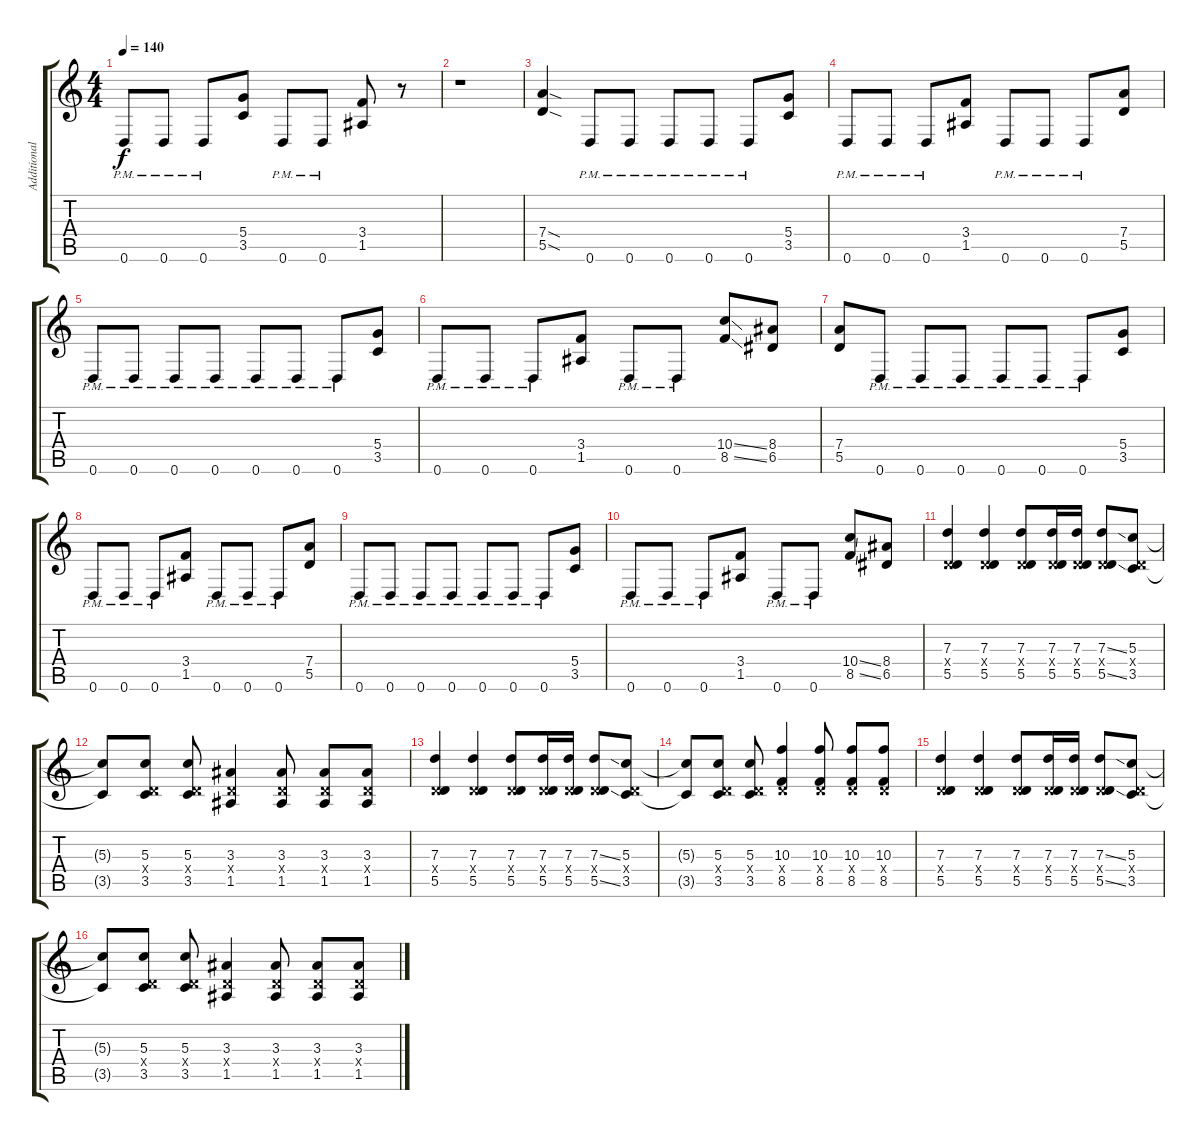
\track ("Additional Guitar" "Additional") {instrument distortionguitar}
\staff {score tabs}
\tuning (E4 B3 G3 D3 A2 D2) {hide}
\ts (4 4)
\tempo 140
\clef g2
\ks c
0.6{pm}.8{dy f} 0.6{pm}.8 0.6{pm}.8 (5.4 3.5).8 0.6{pm}.8 0.6{pm}.8 (3.4 1.5).8 r.8 |
r.1 |
(7.4{sod} 5.5{sod}).4 0.6{pm}.8 0.6{pm}.8 0.6{pm}.8 0.6{pm}.8 0.6{pm}.8 (5.4 3.5).8 |
0.6{pm}.8 0.6{pm}.8 0.6{pm}.8 (3.4 1.5).8 0.6{pm}.8 0.6{pm}.8 0.6{pm}.8 (7.4 5.5).8 |
0.6{pm}.8 0.6{pm}.8 0.6{pm}.8 0.6{pm}.8 0.6{pm}.8 0.6{pm}.8 0.6{pm}.8 (5.4 3.5).8 |
0.6{pm}.8 0.6{pm}.8 0.6{pm}.8 (3.4 1.5).8 0.6{pm}.8 0.6{pm}.8 (10.4{ss} 8.5{ss}).8 (8.4 6.5).8 |
(7.4 5.5).8 0.6{pm}.8 0.6{pm}.8 0.6{pm}.8 0.6{pm}.8 0.6{pm}.8 0.6{pm}.8 (5.4 3.5).8 |
0.6{pm}.8 0.6{pm}.8 0.6{pm}.8 (3.4 1.5).8 0.6{pm}.8 0.6{pm}.8 0.6{pm}.8 (7.4 5.5).8 |
0.6{pm}.8 0.6{pm}.8 0.6{pm}.8 0.6{pm}.8 0.6{pm}.8 0.6{pm}.8 0.6{pm}.8 (5.4 3.5).8 |
0.6{pm}.8 0.6{pm}.8 0.6{pm}.8 (3.4 1.5).8 0.6{pm}.8 0.6{pm}.8 (10.4{ss} 8.5{ss}).8 (8.4 6.5).8 |
(7.3 0.4{x} 5.5).4 (7.3 0.4{x} 5.5).4 (7.3 0.4{x} 5.5).8 (7.3 0.4{x} 5.5).16 (7.3 0.4{x} 5.5).16 (7.3{ss} 0.4{x} 5.5{ss}).8 (5.3 0.4{x} 3.5).8 |
(5.3{t} 3.5{t}).8 (5.3 0.4{x} 3.5).8 (5.3 0.4{x} 3.5).8 (3.3 0.4{x} 1.5).4 (3.3 0.4{x} 1.5).8 (3.3 0.4{x} 1.5).8 (3.3 0.4{x} 1.5).8 |
(7.3 0.4{x} 5.5).4 (7.3 0.4{x} 5.5).4 (7.3 0.4{x} 5.5).8 (7.3 0.4{x} 5.5).16 (7.3 0.4{x} 5.5).16 (7.3{ss} 0.4{x} 5.5{ss}).8 (5.3 0.4{x} 3.5).8 |
(5.3{t} 3.5{t}).8 (5.3 0.4{x} 3.5).8 (5.3 0.4{x} 3.5).8 (10.3 0.4{x} 8.5).4 (10.3 0.4{x} 8.5).8 (10.3 0.4{x} 8.5).8 (10.3 0.4{x} 8.5).8 |
(7.3 0.4{x} 5.5).4 (7.3 0.4{x} 5.5).4 (7.3 0.4{x} 5.5).8 (7.3 0.4{x} 5.5).16 (7.3 0.4{x} 5.5).16 (7.3{ss} 0.4{x} 5.5{ss}).8 (5.3 0.4{x} 3.5).8 |
(5.3{t} 3.5{t}).8 (5.3 0.4{x} 3.5).8 (5.3 0.4{x} 3.5).8 (3.3 0.4{x} 1.5).4 (3.3 0.4{x} 1.5).8 (3.3 0.4{x} 1.5).8 (3.3 0.4{x} 1.5).8
